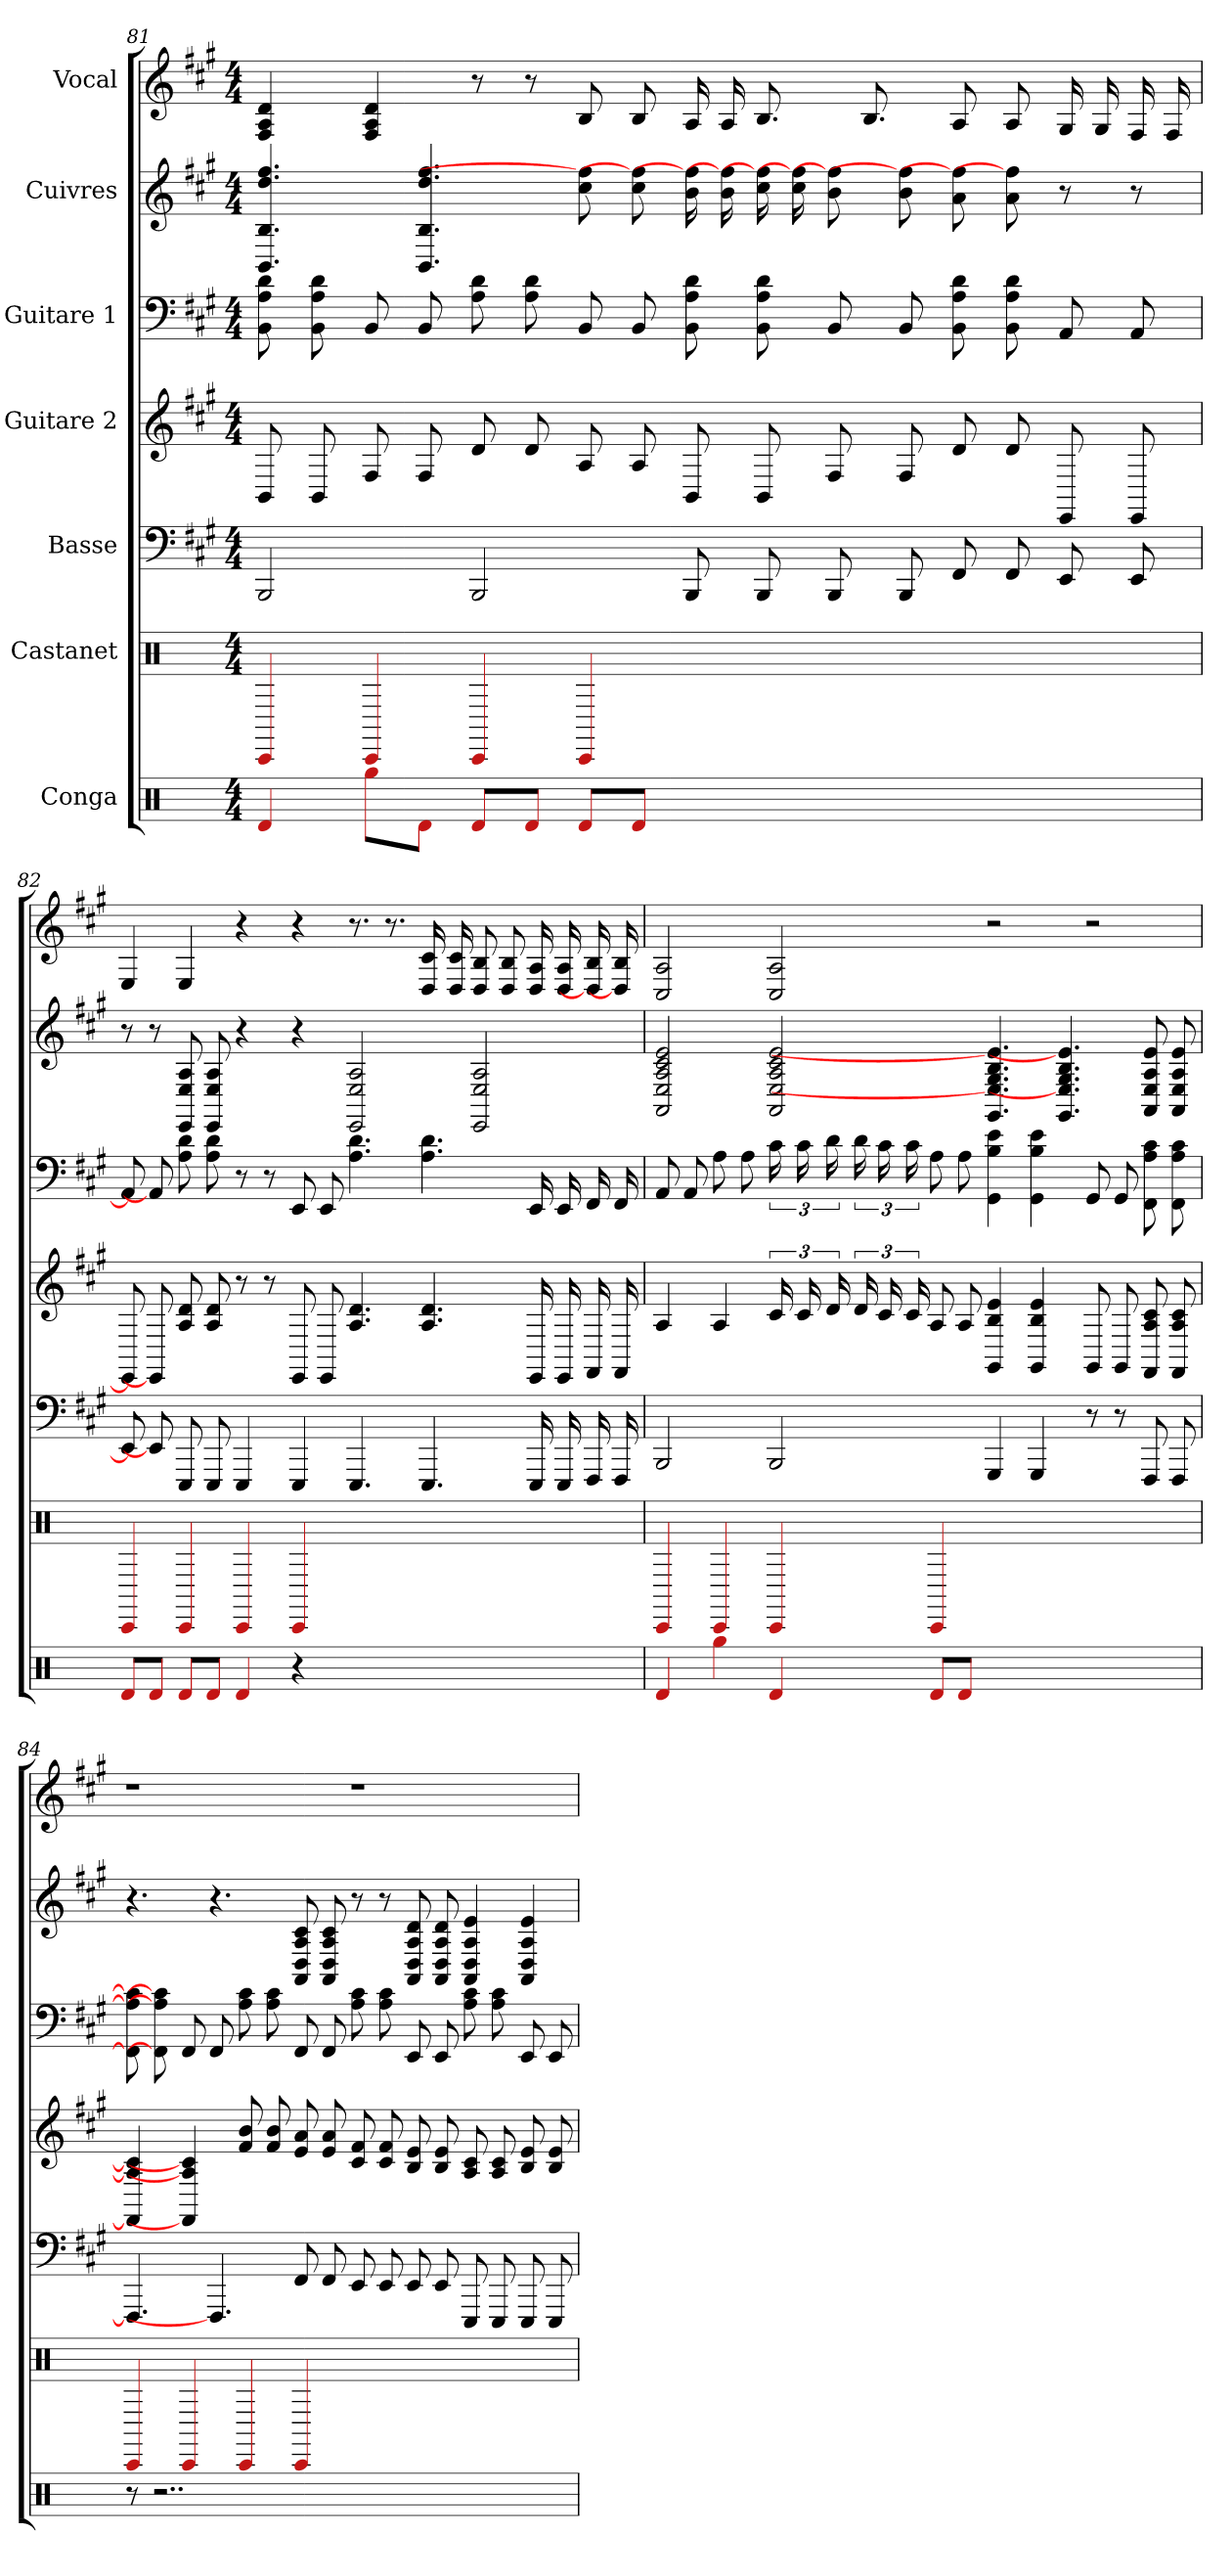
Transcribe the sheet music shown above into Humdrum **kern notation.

**kern	**kern	**kern	**kern	**kern	**kern	**kern
*part7	*part6	*part5	*part4	*part3	*part2	*part1
*staff7	*staff6	*staff5	*staff4	*staff3	*staff2	*staff1
*I"Conga	*I"Castanet	*I"Basse	*I"Guitare 2	*I"Guitare 1	*I"Cuivres	*I"Vocal
*clefX	*clefX	*	*	*	*	*
*k[]	*k[]	*k[f#c#g#]	*k[f#c#g#]	*k[f#c#g#]	*k[f#c#g#]	*k[f#c#g#]
*M4/4	*M4/4	*M4/4	*M4/4	*M4/4	*M4/4	*M4/4
=81	=81	=81	=81	=81	=81	=81
4d#	4CC	2BBB	8BB	8d 8A 8BB	4.ff# 4.dd 4.B 4.BB	4d 4A 4F#
.	.	.	8BB	8d 8A 8BB	.	.
8gg#\L	4CC	.	8F#	8BB	.	4d 4A 4F#
8d#\J	.	.	8F#	8BB	4.ff# 4.dd 4.B 4.BB	.
8d#/L	4CC	2BBB	8d	8d 8A	.	8r
8d#/J	.	.	8d	8d 8A	.	8r
8d#/L	4CC	.	8A	8BB	8ff#] 8cc#	8B
8d#/J	.	.	8A	8BB	8ff#] 8cc#	8B
1ryy	1ryy	8BBB	8BB	8d 8A 8BB	16ff#] 16b	16A
.	.	.	.	.	16ff#] 16b	16A
.	.	8BBB	8BB	8d 8A 8BB	16ff#] 16cc#	8.B
.	.	.	.	.	16ff#] 16cc#	.
.	.	8BBB	8F#	8BB	8ff#] 8b	.
.	.	.	.	.	.	8.B
.	.	8BBB	8F#	8BB	8ff#] 8b	.
.	.	8FF#	8d	8d 8A 8BB	8ff#] 8a	8A
.	.	8FF#	8d	8d 8A 8BB	8ff#] 8a	8A
.	.	8EE	8EE	8AA	8r	16G#
.	.	.	.	.	.	16G#
.	.	8EE	8EE	8AA	8r	16F#
.	.	.	.	.	.	16F#
=82	=82	=82	=82	=82	=82	=82
8d#/L	4CC	8EE]	8EE]	8AA]	8r	4E
8d#/J	.	8EE]	8EE]	8AA]	8r	.
8d#/L	4CC	8EEE	8d 8A	8d 8A	8A 8E 8EE	4E
8d#/J	.	8EEE	8d 8A	8d 8A	8A 8E 8EE	.
4d#	4CC	4EEE	8r	8r	4r	4r
.	.	.	8r	8r	.	.
4r	4CC	4EEE	8EE	8EE	4r	4r
.	.	.	8EE	8EE	.	.
1ryy	1ryy	4.EEE	4.d 4.A	4.d 4.A	2A 2E 2EE	8.r
.	.	.	.	.	.	8.r
.	.	4.EEE	4.d 4.A	4.d 4.A	.	16c# 16D
.	.	.	.	.	.	16c# 16D
.	.	.	.	.	2A 2E 2EE	8B 8D
.	.	.	.	.	.	8B 8D
.	.	16EEE	16EE	16EE	.	16A 16D
.	.	16EEE	16EE	16EE	.	16A 16D
.	.	16FFF#	16FF#	16FF#	.	16B 16D]
.	.	16FFF#	16FF#	16FF#	.	16B 16D]
=83	=83	=83	=83	=83	=83	=83
4d#	4CC	2BBB	4A	8AA	2e 2c# 2A 2E 2AA	2A 2C#
.	.	.	.	8AA	.	.
4gg#	4CC	.	4A	8A	.	.
.	.	.	.	8A	.	.
4d#	4CC	2BBB	24c#	24c#	2e 2c# 2A 2E 2AA	2A 2C#
.	.	.	24c#	24c#	.	.
.	.	.	24d	24d	.	.
.	.	.	24d	24d	.	.
.	.	.	24c#	24c#	.	.
.	.	.	24c#	24c#	.	.
8d#/L	4CC	.	8A	8A	.	.
8d#/J	.	.	8A	8A	.	.
1ryy	1ryy	4GGG#	4e 4B 4GG#	4e 4B 4GG#	4.e] 4.B 4.G# 4.E] 4.GG#	2r
.	.	4GGG#	4e 4B 4GG#	4e 4B 4GG#	.	.
.	.	.	.	.	4.e] 4.B 4.G# 4.E] 4.GG#	.
.	.	8r	8GG#	8GG#	.	2r
.	.	8r	8GG#	8GG#	.	.
.	.	8FFF#	8c# 8A 8FF#	8c# 8A 8FF#	8e 8A 8E 8AA	.
.	.	8FFF#	8c# 8A 8FF#	8c# 8A 8FF#	8e 8A 8E 8AA	.
=84	=84	=84	=84	=84	=84	=84
8r	4CC	4.FFF#]	4c#] 4A] 4FF#]	8c#] 8A] 8FF#]	4.r	1r
2..r	.	.	.	8c#] 8A] 8FF#]	.	.
.	4CC	.	4c#] 4A] 4FF#]	8FF#	.	.
.	.	4.FFF#]	.	8FF#	4.r	.
.	4CC	.	8b 8f#	8c# 8A	.	.
.	.	.	8b 8f#	8c# 8A	.	.
.	4CC	8FF#	8a 8e	8FF#	8c# 8A 8D 8AA	.
.	.	8FF#	8a 8e	8FF#	8c# 8A 8D 8AA	.
1ryy	1ryy	8EE	8f# 8c#	8c# 8A	8r	1r
.	.	8EE	8f# 8c#	8c# 8A	8r	.
.	.	8EE	8e 8B	8EE	8d 8A 8D 8AA	.
.	.	8EE	8e 8B	8EE	8d 8A 8D 8AA	.
.	.	8EEE	8c# 8A	8c# 8A	4e 4A 4D 4AA	.
.	.	8EEE	8c# 8A	8c# 8A	.	.
.	.	8EEE	8e 8B	8EE	4e 4A 4D 4AA	.
.	.	8EEE	8e 8B	8EE	.	.
=	=	=	=	=	=	=
*-	*-	*-	*-	*-	*-	*-
